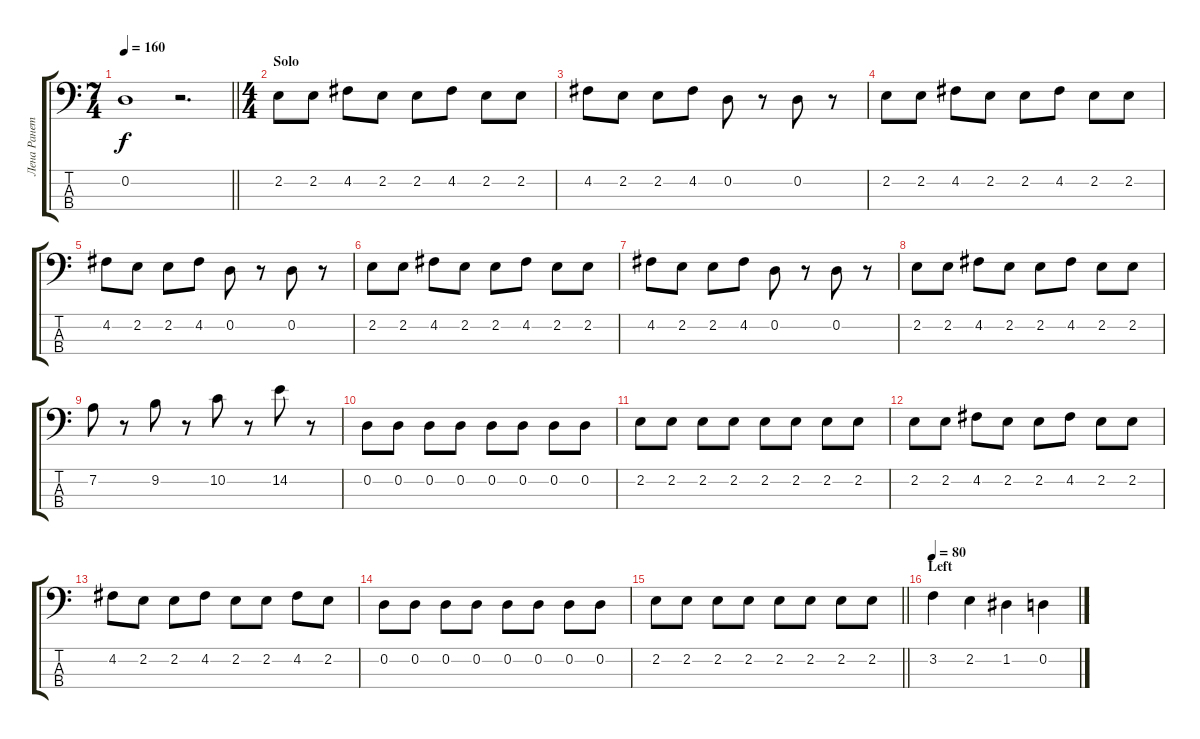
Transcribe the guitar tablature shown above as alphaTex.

\track ("Лена Ранетка" "Лена Ранет") {instrument electricbasspick}
\staff {score tabs}
\tuning (G2 D2 A1 E1) {hide}
\ts (7 4)
\tempo 160
\clef f4
\barLineRight lightlight
\ks c
0.2{t}.1{dy f} r.2{d} |
\ts (4 4)
\section ("" "Solo")
2.2.8 2.2.8 4.2.8 2.2.8 2.2.8 4.2.8 2.2.8 2.2.8 |
4.2.8 2.2.8 2.2.8 4.2.8 0.2.8 r.8 0.2.8 r.8 |
2.2.8 2.2.8 4.2.8 2.2.8 2.2.8 4.2.8 2.2.8 2.2.8 |
4.2.8 2.2.8 2.2.8 4.2.8 0.2.8 r.8 0.2.8 r.8 |
2.2.8 2.2.8 4.2.8 2.2.8 2.2.8 4.2.8 2.2.8 2.2.8 |
4.2.8 2.2.8 2.2.8 4.2.8 0.2.8 r.8 0.2.8 r.8 |
2.2.8 2.2.8 4.2.8 2.2.8 2.2.8 4.2.8 2.2.8 2.2.8 |
7.2.8{volume 16 instrument slapbass2} r.8 9.2.8 r.8 10.2.8 r.8 14.2.8 r.8 |
0.2.8{volume 13 instrument electricbassfinger} 0.2.8 0.2.8 0.2.8 0.2.8 0.2.8 0.2.8 0.2.8 |
2.2.8 2.2.8 2.2.8 2.2.8 2.2.8 2.2.8 2.2.8 2.2.8 |
2.2.8 2.2.8 4.2.8 2.2.8 2.2.8 4.2.8 2.2.8 2.2.8 |
4.2.8 2.2.8 2.2.8 4.2.8 2.2.8 2.2.8 4.2.8 2.2.8 |
0.2.8 0.2.8 0.2.8 0.2.8 0.2.8 0.2.8 0.2.8 0.2.8 |
\barLineRight lightlight
2.2.8 2.2.8 2.2.8 2.2.8 2.2.8 2.2.8 2.2.8 2.2.8 |
\section ("" "Left")
\tempo 80
3.2.4 2.2.4 1.2.4 0.2.4
